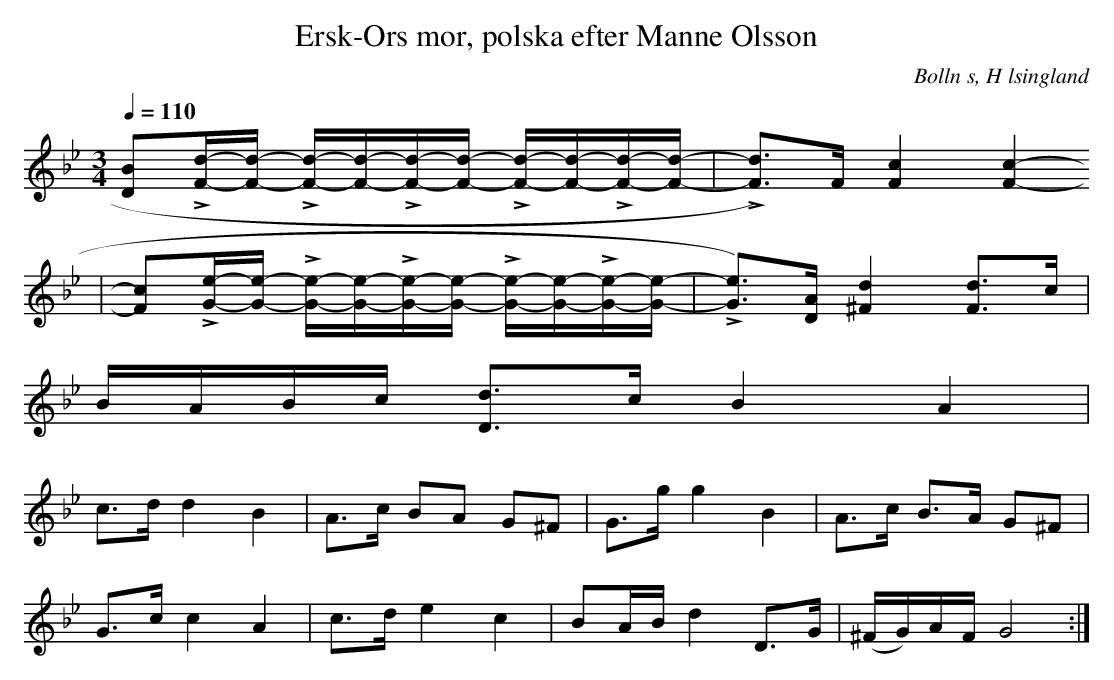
X:1
T: Ersk-Ors mor, polska efter Manne Olsson
O:Bolln s, H lsingland
M:3/4
L:1/8
Q:1/4=110
K:Gm
[D B]L[F/d/]-[F/d/] - L[F/d/]-[F/d/]-L[F/d/]-[F/d/] - L[F/d/]-[F/d/]-L[F/d/]-[F/d/]-| L[F d])>F [-F2 c2] [F2 c2]-
|[F c]L[G/e/]-[G/e/] - L[G/e/]-[G/e/]-L[G/e/]-[G/e/] - L[G/e/]-[G/e/]-L[G/e/]-[G/e/]-| L[Ge])>[D A] [^F2 d2] [F d]>c|
B/A/B/c/ [D d]>c B2 A2|
c>d    d2       B2           | A>c    BA       G^F       | G>g    g2 B2     | A>c         B>A G^F  |
G>c    c2       A2           | c>d    e2       c2        | BA/B/  d2 D>G   | (^F/G/)A/F/ G4      :|
